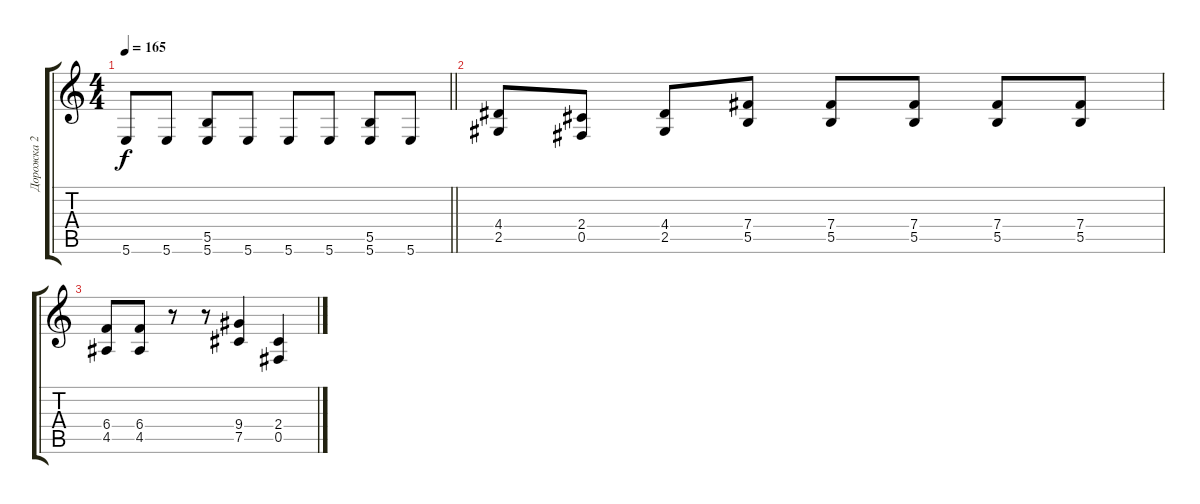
\track ("Дорожка 2" "Дорожка 2") {instrument distortionguitar}
\staff {score tabs}
\tuning (Db4 Ab3 E3 B2 Gb2 B1) {hide}
\ts (4 4)
\tempo 165
\clef g2
\barLineRight lightlight
\ks c
5.6.8{dy f} 5.6.8 (5.5 5.6).8 5.6.8 5.6.8 5.6.8 (5.5 5.6).8 5.6.8 |
\section ("" " ")
(4.4 2.5).8 (2.4 0.5).8 (4.4 2.5).8 (7.4 5.5).8 (7.4 5.5).8 (7.4 5.5).8 (7.4 5.5).8 (7.4 5.5).8 |
(6.4 4.5).8 (6.4 4.5).8 r.8 r.8 (9.4 7.5).4 (2.4 0.5).4
